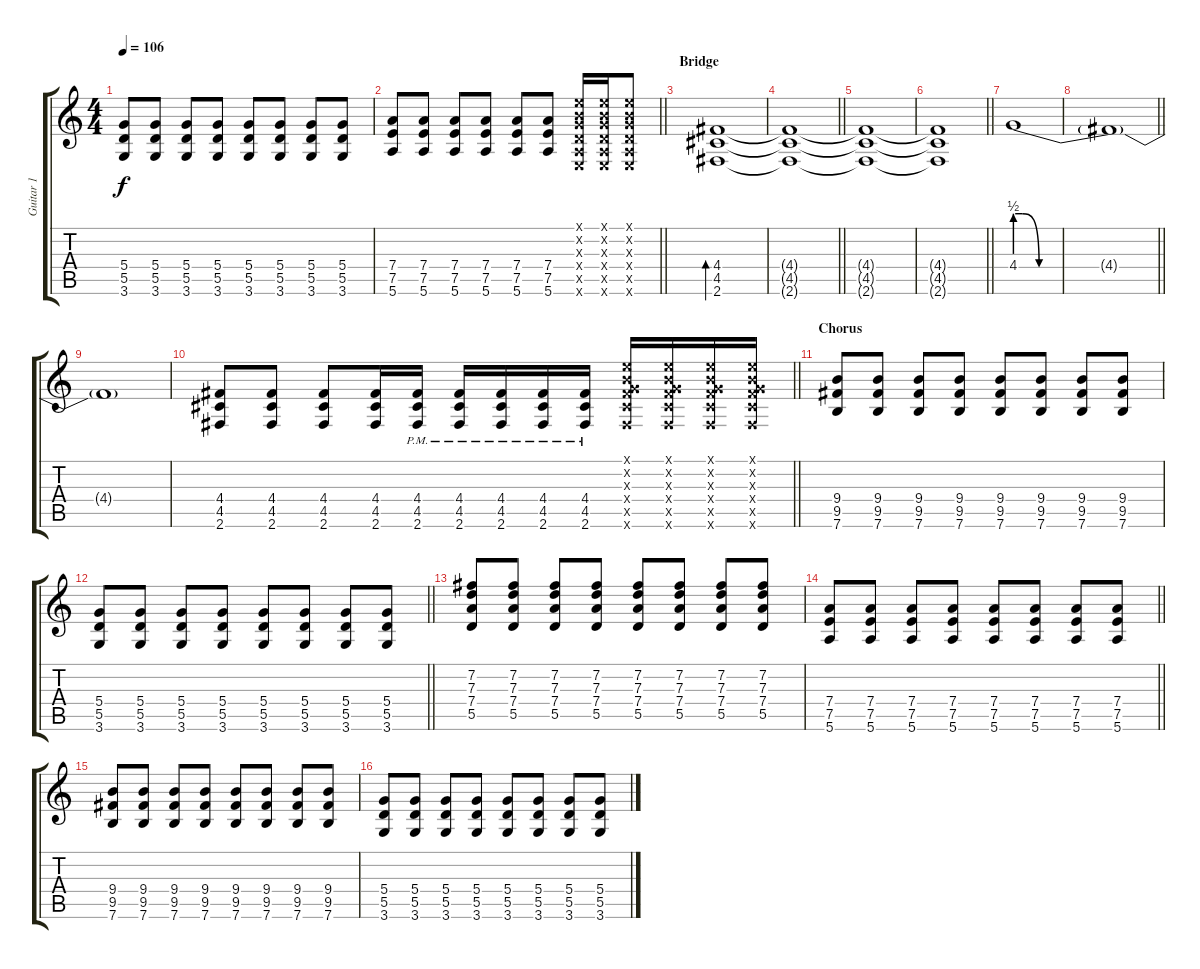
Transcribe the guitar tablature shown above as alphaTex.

\track ("Guitar 1" "Guitar 1") {instrument overdrivenguitar}
\staff {score tabs}
\tuning (E4 B3 G3 D3 A2 E2) {hide}
\ts (4 4)
\tempo 106
\clef g2
\ks c
(5.4 5.5 3.6).8{dy f} (5.4 5.5 3.6).8 (5.4 5.5 3.6).8 (5.4 5.5 3.6).8 (5.4 5.5 3.6).8 (5.4 5.5 3.6).8 (5.4 5.5 3.6).8 (5.4 5.5 3.6).8 |
\barLineRight lightlight
(7.4 7.5 5.6).8 (7.4 7.5 5.6).8 (7.4 7.5 5.6).8 (7.4 7.5 5.6).8 (7.4 7.5 5.6).8 (7.4 7.5 5.6).8 (0.1{x} 0.2{x} 0.3{x} 0.4{x} 0.5{x} 0.6{x}).16 (0.1{x} 0.2{x} 0.3{x} 0.4{x} 0.5{x} 0.6{x}).16 (0.1{x} 0.2{x} 0.3{x} 0.4{x} 0.5{x} 0.6{x}).8 |
\section ("" "Bridge")
(4.4 4.5 2.6).1{bd 120} |
\barLineRight lightlight
(4.4{t} 4.5{t} 2.6{t}).1{volume 3} |
(4.4{t} 4.5{t} 2.6{t}).1 |
\barLineRight lightlight
(4.4{t} 4.5{t} 2.6{t}).1 |
4.4{be (custom 0 2 3 2 10 0 30 0 60 0)}.1{volume 13} |
\barLineRight lightlight
4.4{t}.1{volume 3} |
4.4{t}.1 |
\barLineRight lightlight
(4.4 4.5 2.6).8{volume 13} (4.4 4.5 2.6).8 (4.4 4.5 2.6).8 (4.4 4.5 2.6).16 (4.4 4.5{pm} 2.6).16 (4.4 4.5{pm} 2.6).16 (4.4 4.5{pm} 2.6).16 (4.4 4.5{pm} 2.6).16 (4.4 4.5{pm} 2.6).16 (0.1{x} 0.2{x} 0.3{x} 4.4{x} 4.5{x} 2.6{x}).16 (0.1{x} 0.2{x} 0.3{x} 4.4{x} 4.5{x} 2.6{x}).16 (0.1{x} 0.2{x} 0.3{x} 4.4{x} 4.5{x} 2.6{x}).16 (0.1{x} 0.2{x} 0.3{x} 4.4{x} 4.5{x} 2.6{x}).16 |
\section ("" "Chorus")
(9.4 9.5 7.6).8 (9.4 9.5 7.6).8 (9.4 9.5 7.6).8 (9.4 9.5 7.6).8 (9.4 9.5 7.6).8 (9.4 9.5 7.6).8 (9.4 9.5 7.6).8 (9.4 9.5 7.6).8 |
\barLineRight lightlight
(5.4 5.5 3.6).8 (5.4 5.5 3.6).8 (5.4 5.5 3.6).8 (5.4 5.5 3.6).8 (5.4 5.5 3.6).8 (5.4 5.5 3.6).8 (5.4 5.5 3.6).8 (5.4 5.5 3.6).8 |
(7.2 7.3 7.4 5.5).8 (7.2 7.3 7.4 5.5).8 (7.2 7.3 7.4 5.5).8 (7.2 7.3 7.4 5.5).8 (7.2 7.3 7.4 5.5).8 (7.2 7.3 7.4 5.5).8 (7.2 7.3 7.4 5.5).8 (7.2 7.3 7.4 5.5).8 |
\barLineRight lightlight
(7.4 7.5 5.6).8 (7.4 7.5 5.6).8 (7.4 7.5 5.6).8 (7.4 7.5 5.6).8 (7.4 7.5 5.6).8 (7.4 7.5 5.6).8 (7.4 7.5 5.6).8 (7.4 7.5 5.6).8 |
(9.4 9.5 7.6).8 (9.4 9.5 7.6).8 (9.4 9.5 7.6).8 (9.4 9.5 7.6).8 (9.4 9.5 7.6).8 (9.4 9.5 7.6).8 (9.4 9.5 7.6).8 (9.4 9.5 7.6).8 |
(5.4 5.5 3.6).8 (5.4 5.5 3.6).8 (5.4 5.5 3.6).8 (5.4 5.5 3.6).8 (5.4 5.5 3.6).8 (5.4 5.5 3.6).8 (5.4 5.5 3.6).8 (5.4 5.5 3.6).8
